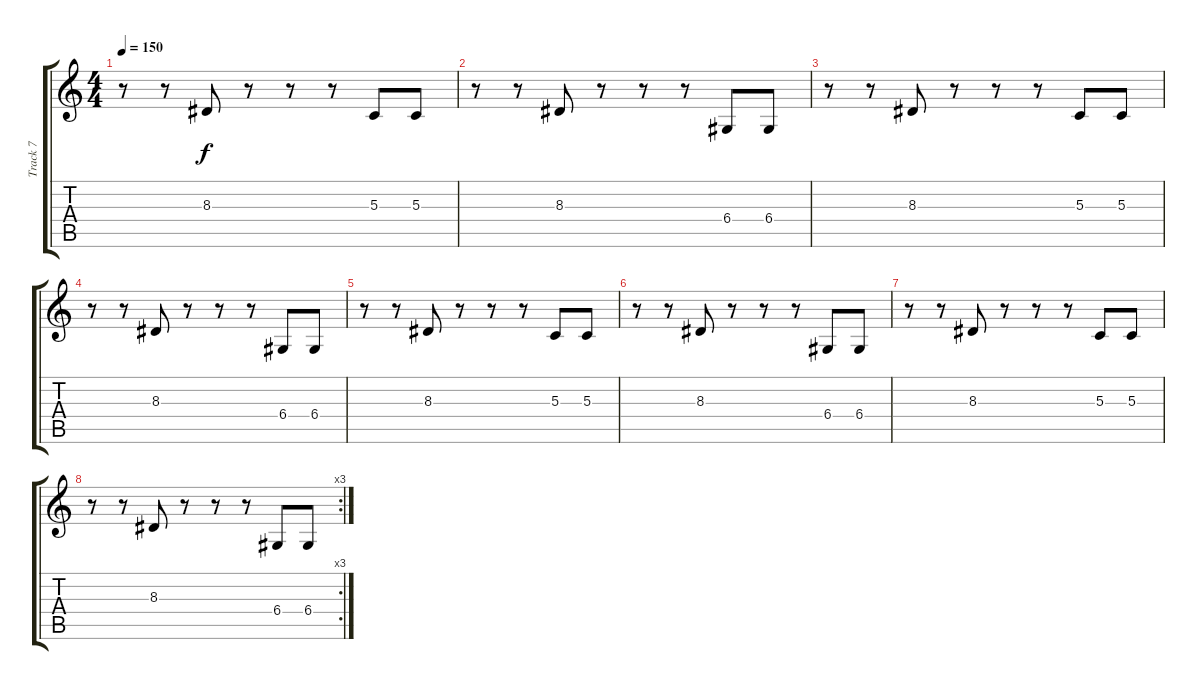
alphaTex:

\track ("Track 7" "Track 7") {instrument vibraphone}
\staff {score tabs}
\tuning (E4 B3 G3 D3 A2 E2) {hide}
\ts (4 4)
\tempo 150
\clef g2
\ks c
r.8{dy f} r.8 8.3.8 r.8 r.8 r.8 5.3.8 5.3.8 |
r.8 r.8 8.3.8 r.8 r.8 r.8 6.4.8 6.4.8 |
r.8 r.8 8.3.8 r.8 r.8 r.8 5.3.8 5.3.8 |
r.8 r.8 8.3.8 r.8 r.8 r.8 6.4.8 6.4.8 |
r.8 r.8 8.3.8 r.8 r.8 r.8 5.3.8 5.3.8 |
r.8 r.8 8.3.8 r.8 r.8 r.8 6.4.8 6.4.8 |
r.8 r.8 8.3.8 r.8 r.8 r.8 5.3.8 5.3.8 |
\rc 3
r.8 r.8 8.3.8 r.8 r.8 r.8 6.4.8 6.4.8
